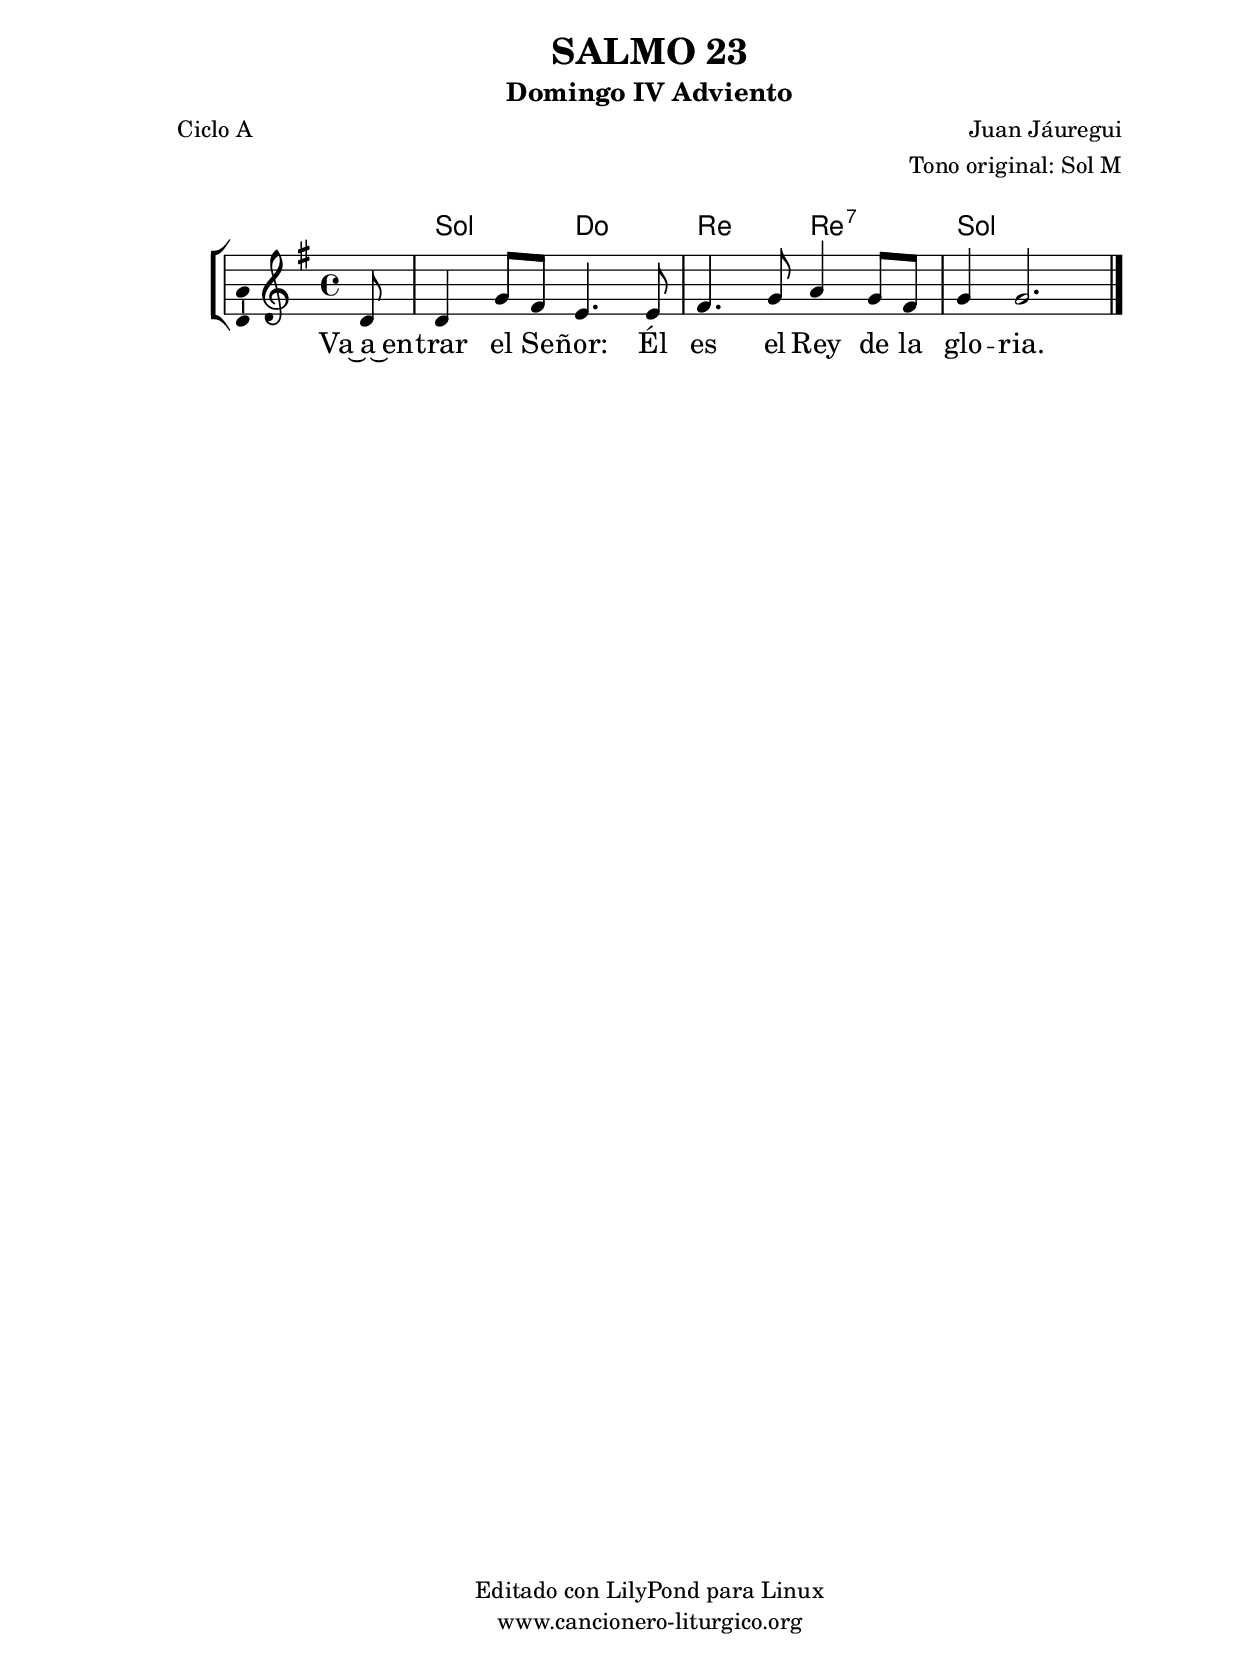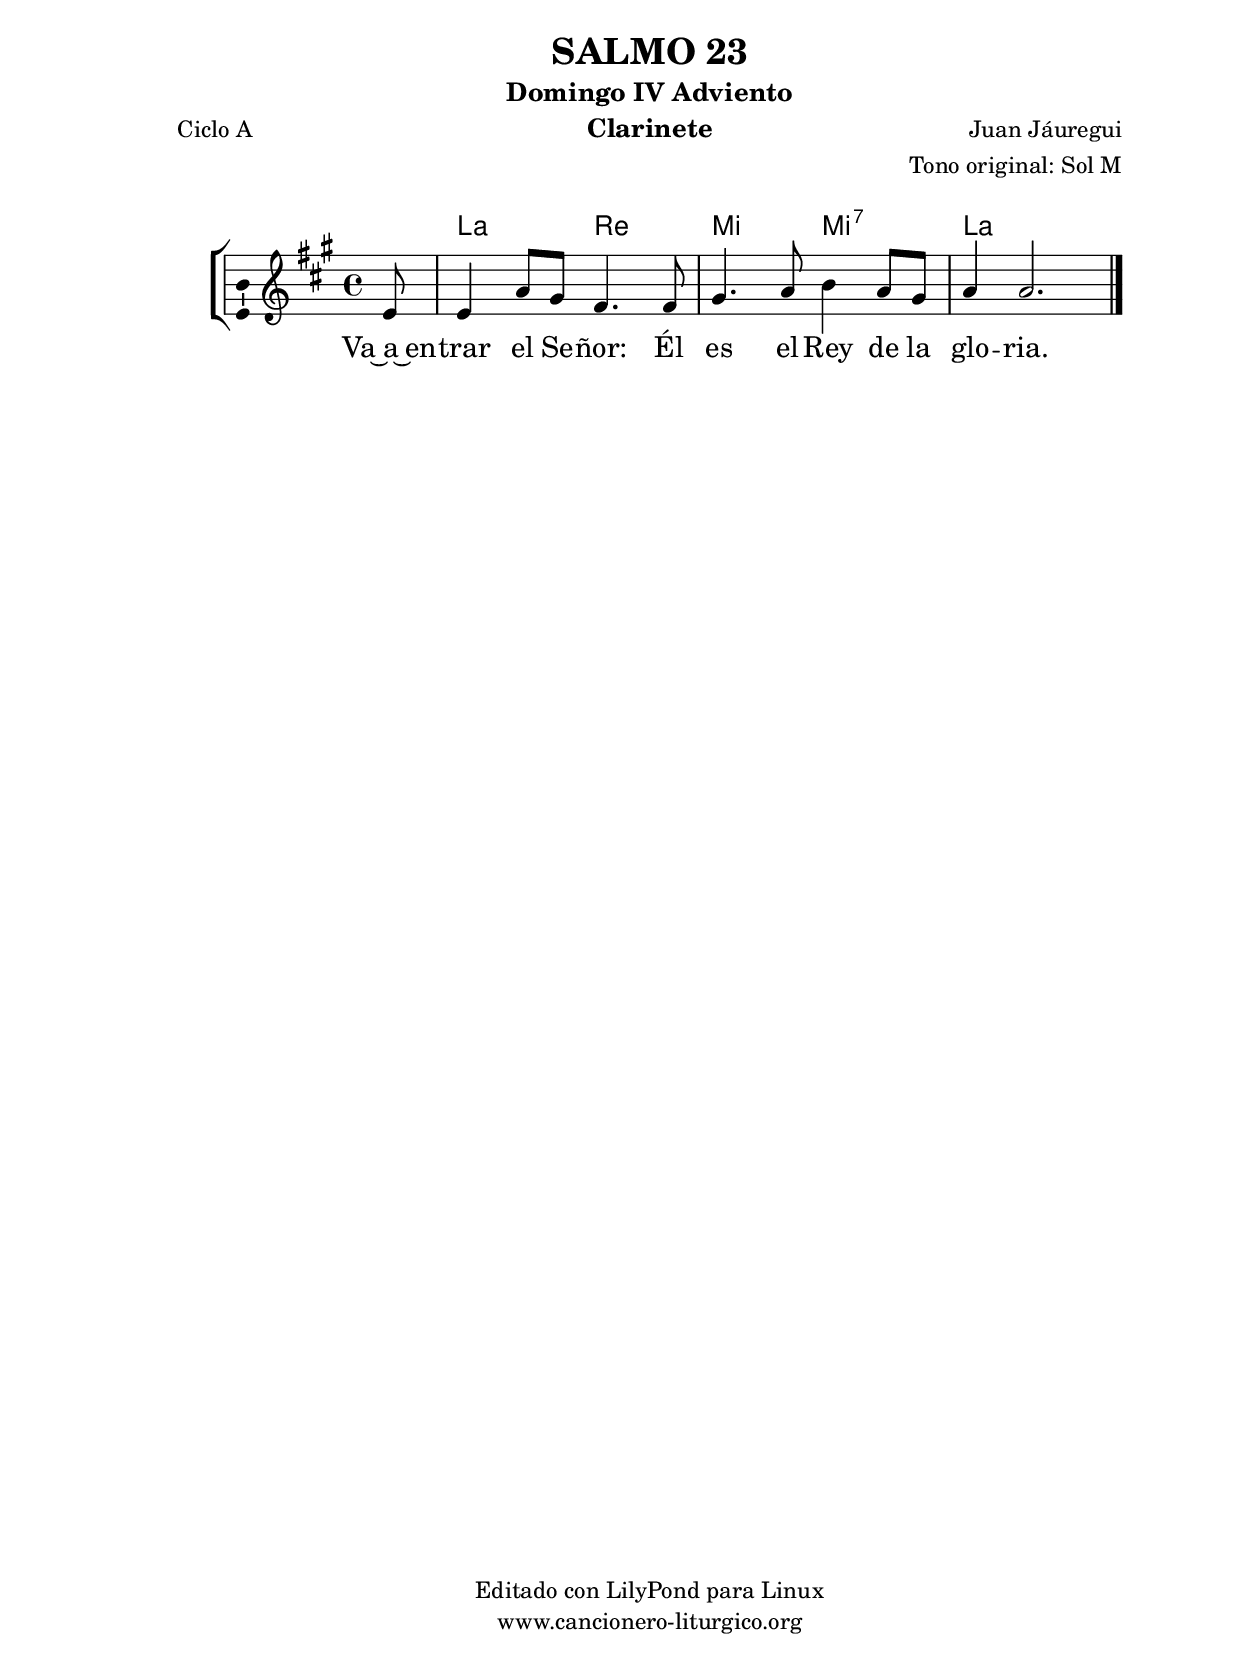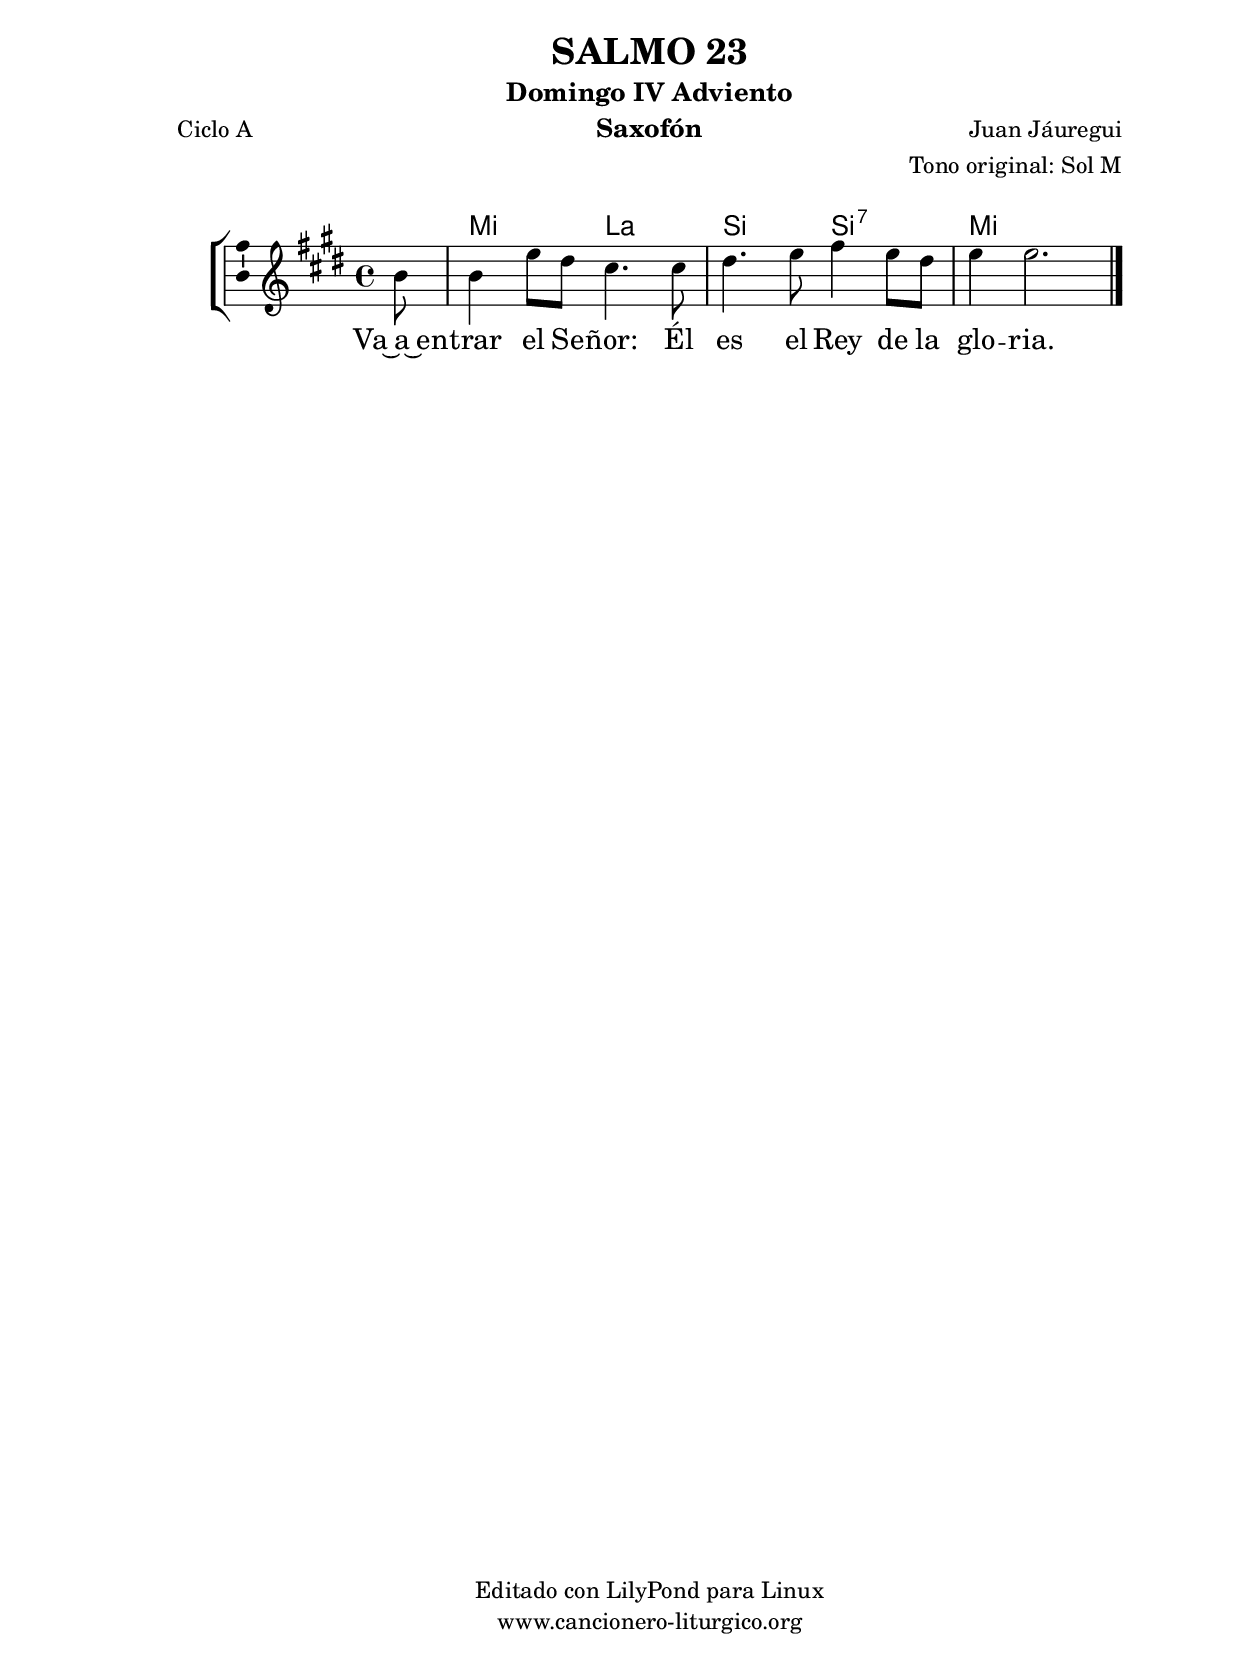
%
%para convertir .midi en .wav:
%timidity filename.midi -Ow -o finename.wav
%
%
%Para convertir de .wav a .mp3:
%lame -h -m j filename.wav
%
%
%para escuchar el midi:
%timidity nombrefichero.midi
%


%versión de lilypond para la que se ha escrito esta partitura:
\version "2.16.0"

	%Tamaño papel
	#(set-default-paper-size "a4")
	%Tamaño partitura
	#(set-global-staff-size 20)
	%No responde al pulsar sobre una nota
	#(ly:set-option 'point-and-click #f)

%parámetros del encabezamiento:
\header {
	title = "SALMO 23"
	subtitle = "Domingo IV Adviento"
	composer = "Juan Jáuregui"
	poet = "Ciclo A"
	meter = ""
	arranger = "Tono original: Sol M"
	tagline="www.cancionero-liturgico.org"
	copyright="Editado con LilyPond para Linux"
	tiempo = "Adviento"
	usos = "Salmo"
	letra = "Va a entrar el Señor: Él es el Rey de la gloria."
	}

%parámetros asociados al papel:
\paper  {
	oddHeaderMarkup = \markup {\fill-line { \on-the-fly #not-first-page \fromproperty #'header:title \on-the-fly #not-first-page \fromproperty #'header:composer }}
	evenHeaderMarkup = \markup {\fill-line { \fromproperty #'header:composer \fromproperty #'header:title }}
	#(set-paper-size "a4")
	print-page-number = ##f
	first-page-number = 1
	print-first-page-number = ##f
%	head-separation = 3.0 \cm
	top-margin = 2.0 \cm
	bottom-margin = 0.5\cm
%%%	bottom-margin = -1.0\cm
	left-margin = 3.0 \cm
	line-width = 16.0 \cm 
	indent = 8\mm
	interscoreline = 2.\mm
	between-system-space = 15\mm
%	para que las partituras no llenen la hoja:
	ragged-bottom = ##t
%	idem para la última hoja:
	ragged-last-bottom = ##f
%	para que las partituras llenen el ancho del papel:
	ragged-last = ##f
	after-title-space = 2.5 \cm
%page-count=1
%system-count=8

	%Flexible Vertical Spacing
%	markup-markup-spacing =
%	#'((basic-distance . 15) (minimum-distance . 15) (padding . 3))
	markup-system-spacing =
	#'((basic-distance . 15) (minimum-distance . 15) (padding . 3))
	system-system-spacing =
	#'((basic-distance . 15) (minimum-distance . 15) (padding . 3))
	score-system-spacing =
	#'((basic-distance . 15) (minimum-distance . 15) (padding . 5))
%	top-system-spacing = % header
%	#'((basic-distance . 8) (minimum-distance . 0) (padding . 3))
%	top-markup-spacing =
%	#'((basic-distance . 20) (minimum-distance . 20) (padding . 3))
	last-bottom-spacing = % footer
	#'((basic-distance . 5) (minimum-distance . 5) (padding . 3))
%	score-markup-spacing =
%	#'((basic-distance . 16) (minimum-distance . 13) (padding . 3))

	}


%parámetros que afectan a toda la partitura:
global =  {
	%clave de sol (G):
	\clef G
	%armadura:
%	\transpose f e
	\key g \major
	\tempo 4=100
	\set Score.tempoHideNote = ##t
	}


acordes = {
	\italianChords
	\chordmode {
%	\transpose f e
{

s8
g2 c d d:7 g1

	}
	}
}

melodia = 
%	\transpose f e
{
	\relative c'{

\time 4/4

\partial8 d8
d4 g8 fis e4. e8
fis4. g8 a4 g8 fis
g4 g2.

	\bar "|."
	}
	}


texto = \lyricmode {
Va~a~en -- trar el Se -- ñor:
Él es el Rey de la glo -- ria.
	}


acordesStaff = \context ChordNames = acordesStaff <<
	\set chordChanges = ##t
	\acordes
	>>


vozStaff = \context Voice = vozStaff
\with {\consists "Ambitus_engraver"}
<<
%	\set Staff.instrumentName = ""
%	\set Staff.shortInstrumentName = ""
%	\set Staff.midiInstrument = #"clarinet"
%	\set Staff.midiInstrument = #"cello"
%	\set Staff.midiInstrument = #"flute"
	\set Staff.midiInstrument = #"electric guitar (jazz)"
%	\set Staff.midiInstrument = #"english horn"
%	\set Staff.midiInstrument = #"violin"
%	\set Staff.midiInstrument = #"glockenspiel"
	\set Staff.midiMinimumVolume = #0.7
	\set Staff.midiMaximumVolume = #0.9
	\global
	\melodia
	>>


textoStaff = \context Lyrics = textoStaff <<
	\lyricsto vozStaff \texto
	>>

\book {
	\score {
		\context ChoirStaff {
			\override StaffGroup.SystemStartBracket #'collapse-height = #1
			\override Score.SystemStartBar #'collapse-height = #1
			<<
			\acordesStaff
			\vozStaff
			\textoStaff
			>>
			}
		\layout {
	    		\context {
				\Lyrics
				\override LyricText #'font-size = #2
				}
	   		 \context {
				\Score
				%fontSize = #3
				\override StaffSymbol #'staff-space = #(magstep +3)
				%\override Beam #'thickness = #0.55
				%\override SpacingSpanner #'spacing-increment = #1.0
				%\override Slur #'height-limit = #1.5
				}
			}
		}
	\score {
		\unfoldRepeats
		\context ChoirStaff {
			<<
			\acordesStaff
			\vozStaff
			>>
			}
		\midi {
	  		\context {
	  			\Score
				tempoWholesPerMinute = #(ly:make-moment 70 4)
				}
			}
		}
	}

%Partitura para clarinete
#(define output-suffix "C")
\book {
	\header{
		instrument = "Clarinete"
		}
	\score {
		\context ChoirStaff {
			\override StaffGroup.SystemStartBracket #'collapse-height = #1
			\override Score.SystemStartBar #'collapse-height = #1
\transpose c d
			<<
			\acordesStaff
			\vozStaff
			\textoStaff
			>>
			}
		\layout {
	    		\context {
				\Lyrics
				\override LyricText #'font-size = #2
				}
	   		 \context {
				\Score
				%fontSize = #3
				\override StaffSymbol #'staff-space = #(magstep +3)
				%\override Beam #'thickness = #0.55
				%\override SpacingSpanner #'spacing-increment = #1.0
				%\override Slur #'height-limit = #1.5
				}
			}
		}
	}

%Partitura para saxofón
#(define output-suffix "S")
\book {
	\header{
		instrument = "Saxofón"
		}
	\score {
		\context ChoirStaff {
			\override StaffGroup.SystemStartBracket #'collapse-height = #1
			\override Score.SystemStartBar #'collapse-height = #1
\transpose c a
			<<
			\acordesStaff
			\vozStaff
			\textoStaff
			>>
			}
		\layout {
	    		\context {
				\Lyrics
				\override LyricText #'font-size = #2
				}
	   		 \context {
				\Score
				%fontSize = #3
				\override StaffSymbol #'staff-space = #(magstep +3)
				%\override Beam #'thickness = #0.55
				%\override SpacingSpanner #'spacing-increment = #1.0
				%\override Slur #'height-limit = #1.5
				}
			}
		}
	}

